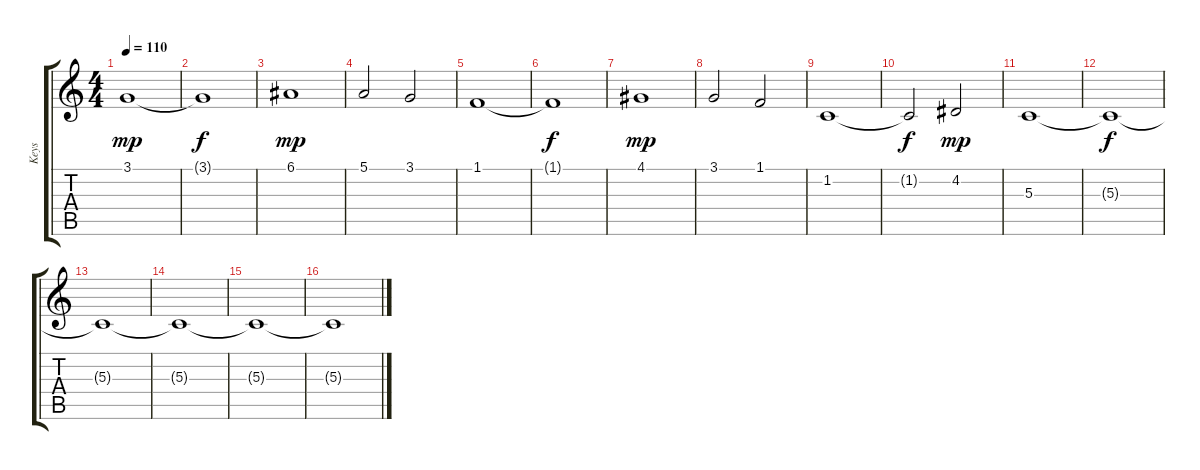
\track ("Keys" "Keys") {instrument synthstrings1}
\staff {score tabs}
\tuning (E4 B3 G3 D3 A2 E2) {hide}
\ts (4 4)
\tempo 110
\clef g2
\ks c
3.1.1{dy mp} |
3.1{t}.1{dy f} |
6.1.1{dy mp} |
5.1.2 3.1.2 |
1.1.1 |
1.1{t}.1{dy f} |
4.1.1{dy mp} |
3.1.2 1.1.2 |
1.2.1 |
1.2{t}.2{dy f} 4.2.2{dy mp} |
5.3.1 |
5.3{t}.1{dy f} |
5.3{t}.1 |
5.3{t}.1 |
5.3{t}.1 |
5.3{t}.1
